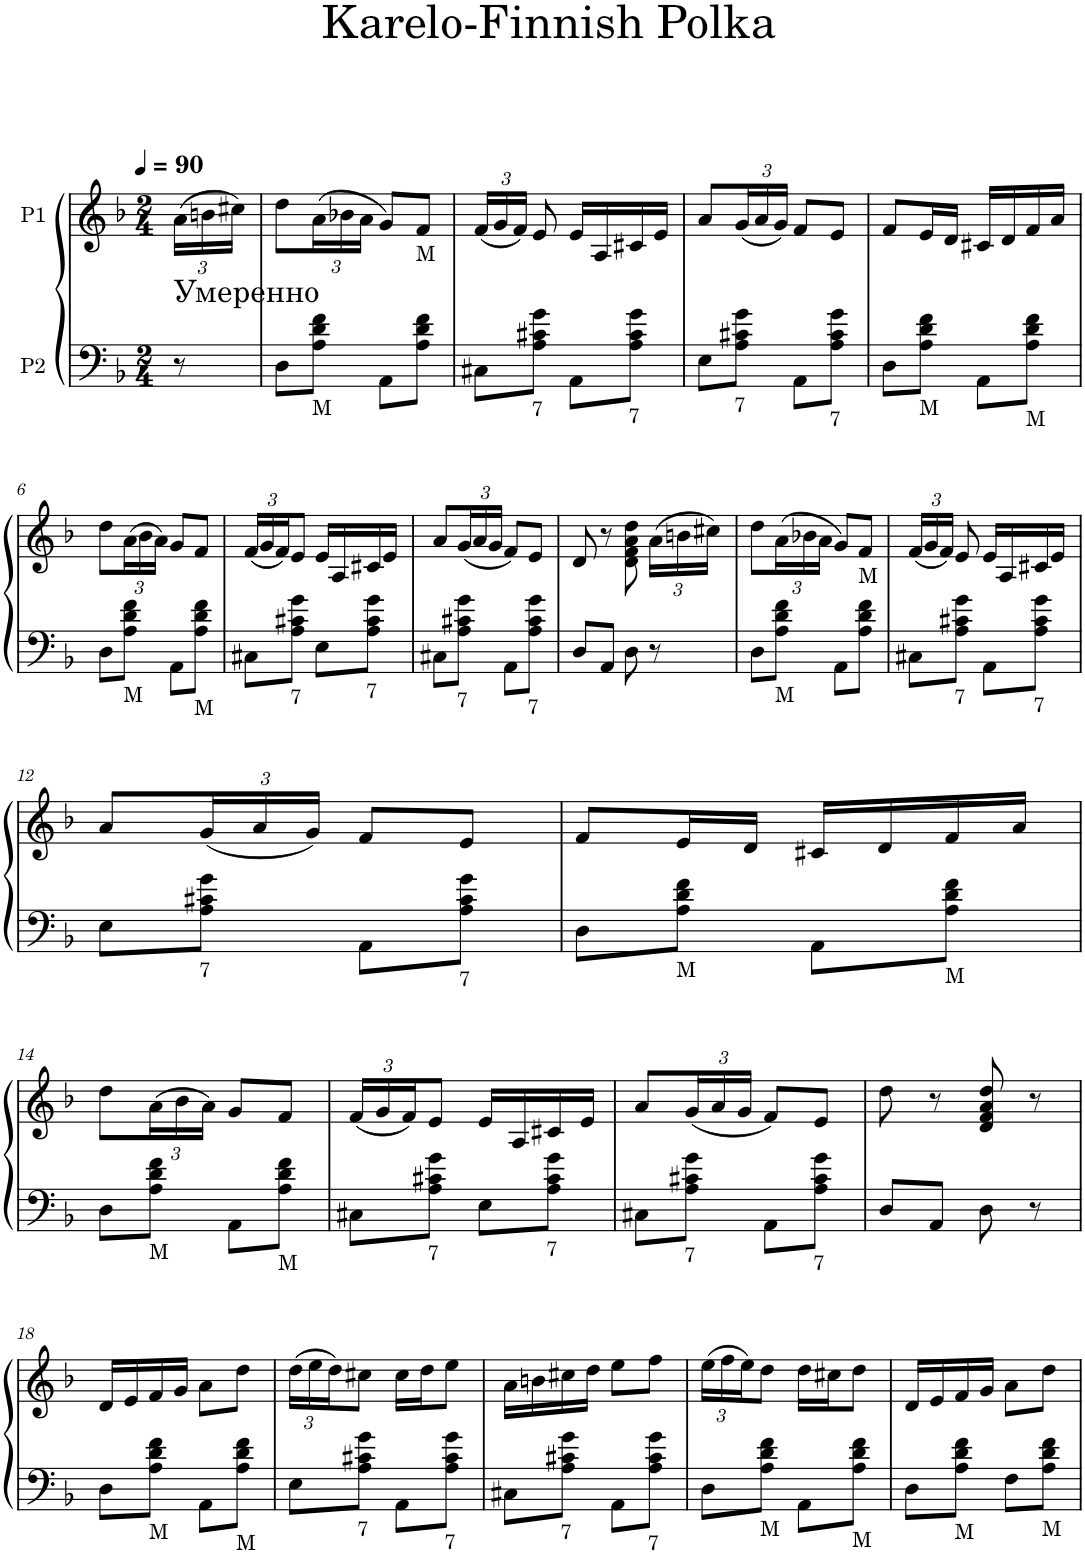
**kern	**kern
*part2	*part1
*staff2	*staff1
*I"P2	*I"P1
*clefF4	*clefG2
*k[b-]	*k[b-]
*F:	*F:
*M2/4	*M2/4
*MM90	*MM90
*	*Xbrackettup
=1	=1
!	!LO:TX:b:t=Умеренно
8r	(24a\LL
.	24bn\
.	24cc#X\JJ)
=2	=2
8D\L	8dd\L
!LO:TX:b:t=M	!
8A\ 8d\ 8f\J	(24a\L
.	24b-X\
.	24a\JJ
8AA\L	8g/L)
!	!LO:TX:b:t=M
8A\ 8d\ 8f\J	8f/J
=3	=3
8C#X\L	(24f/LL
.	24g/
.	24f/JJ)
!LO:TX:b:t=7	!
8A\ 8c#X\ 8g\J	8e/
8AA\L	16e/LL
.	16A/
!LO:TX:b:t=7	!
8A\ 8c#\ 8g\J	16c#X/
.	16e/JJ
=4	=4
8E\L	8a/L
!LO:TX:b:t=7	!
8A\ 8c#X\ 8g\J	(24g/L
.	24a/
.	24g/JJ)
8AA\L	8f/L
!LO:TX:b:t=7	!
8A\ 8c#\ 8g\J	8e/J
=5	=5
8D\L	8f/L
!LO:TX:b:t=М	!
8A\ 8d\ 8f\J	16e/L
.	16d/JJ
8AA\L	16c#X/LL
.	16d/
!LO:TX:b:t=М	!
8A\ 8d\ 8f\J	16f/
.	16a/JJ
!!LO:LB:g=z
=6	=6
8D\L	8dd\L
!LO:TX:b:t=М	!
8A\ 8d\ 8f\J	(24a\L
.	24b-\
.	24a\JJ)
8AA\L	8g/L
!LO:TX:b:t=М	!
8A\ 8d\ 8f\J	8f/J
=7	=7
8C#X\L	(24f/LL
.	24g/
.	24f/J)
!LO:TX:b:t=7	!
8A\ 8c#X\ 8g\J	8e/J
8E\L	16e/LL
.	16A/
!LO:TX:b:t=7	!
8A\ 8c#\ 8g\J	16c#X/
.	16e/JJ
=8	=8
8C#X\L	8a/L
!LO:TX:b:t=7	!
8A\ 8c#X\ 8g\J	(24g/L
.	24a/
.	24g/JJ
8AA\L	8f/L)
!LO:TX:b:t=7	!
8A\ 8c#\ 8g\J	8e/J
=9	=9
8D/L	8d/
8AA/J	8r
8D\	8d\ 8f\ 8a\ 8dd\
8r	(24a\LL
.	24bn\
.	24cc#X\JJ)
=10	=10
8D\L	8dd\L
!LO:TX:b:t=M	!
8A\ 8d\ 8f\J	(24a\L
.	24b-X\
.	24a\JJ
8AA\L	8g/L)
!	!LO:TX:b:t=M
8A\ 8d\ 8f\J	8f/J
=11	=11
8C#X\L	(24f/LL
.	24g/
.	24f/JJ)
!LO:TX:b:t=7	!
8A\ 8c#X\ 8g\J	8e/
8AA\L	16e/LL
.	16A/
!LO:TX:b:t=7	!
8A\ 8c#\ 8g\J	16c#X/
.	16e/JJ
!!LO:LB:g=z
=12	=12
8E\L	8a/L
!LO:TX:b:t=7	!
8A\ 8c#X\ 8g\J	(24g/L
.	24a/
.	24g/JJ)
8AA\L	8f/L
!LO:TX:b:t=7	!
8A\ 8c#\ 8g\J	8e/J
=13	=13
8D\L	8f/L
!LO:TX:b:t=М	!
8A\ 8d\ 8f\J	16e/L
.	16d/JJ
8AA\L	16c#X/LL
.	16d/
!LO:TX:b:t=М	!
8A\ 8d\ 8f\J	16f/
.	16a/JJ
!!LO:LB:g=z
=14	=14
8D\L	8dd\L
!LO:TX:b:t=М	!
8A\ 8d\ 8f\J	(24a\L
.	24b-\
.	24a\JJ)
8AA\L	8g/L
!LO:TX:b:t=М	!
8A\ 8d\ 8f\J	8f/J
=15	=15
8C#X\L	(24f/LL
.	24g/
.	24f/J)
!LO:TX:b:t=7	!
8A\ 8c#X\ 8g\J	8e/J
8E\L	16e/LL
.	16A/
!LO:TX:b:t=7	!
8A\ 8c#\ 8g\J	16c#X/
.	16e/JJ
=16	=16
8C#X\L	8a/L
!LO:TX:b:t=7	!
8A\ 8c#X\ 8g\J	(24g/L
.	24a/
.	24g/JJ
8AA\L	8f/L)
!LO:TX:b:t=7	!
8A\ 8c#\ 8g\J	8e/J
=17	=17
8D/L	8dd\
8AA/J	8r
8D\	8d/ 8f/ 8a/ 8dd/
8r	8r
!!LO:LB:g=z
=18	=18
8D\L	16d/LL
.	16e/
!LO:TX:b:t=М	!
8A\ 8d\ 8f\J	16f/
.	16g/JJ
8AA\L	8a\L
!LO:TX:b:t=М	!
8A\ 8d\ 8f\J	8dd\J
=19	=19
8E\L	(24dd\LL
.	24ee\
.	24dd\J)
!LO:TX:b:t=7	!
8A\ 8c#X\ 8g\J	8cc#X\J
8AA\L	16cc#\LL
.	16dd\J
!LO:TX:b:t=7	!
8A\ 8c#\ 8g\J	8ee\J
=20	=20
8C#X\L	16a\LL
.	16bn\
!LO:TX:b:t=7	!
8A\ 8c#X\ 8g\J	16cc#X\
.	16dd\JJ
8AA\L	8ee\L
!LO:TX:b:t=7	!
8A\ 8c#\ 8g\J	8ff\J
=21	=21
8D\L	(24ee\LL
.	24ff\
.	24ee\J)
!LO:TX:b:t=М	!
8A\ 8d\ 8f\J	8dd\J
8AA\L	16dd\LL
.	16cc#X\J
!LO:TX:b:t=М	!
8A\ 8d\ 8f\J	8dd\J
=22	=22
8D\L	16d/LL
.	16e/
!LO:TX:b:t=М	!
8A\ 8d\ 8f\J	16f/
.	16g/JJ
8F\L	8a\L
!LO:TX:b:t=М	!
8A\ 8d\ 8f\J	8dd\J
=	=
*-	*-
